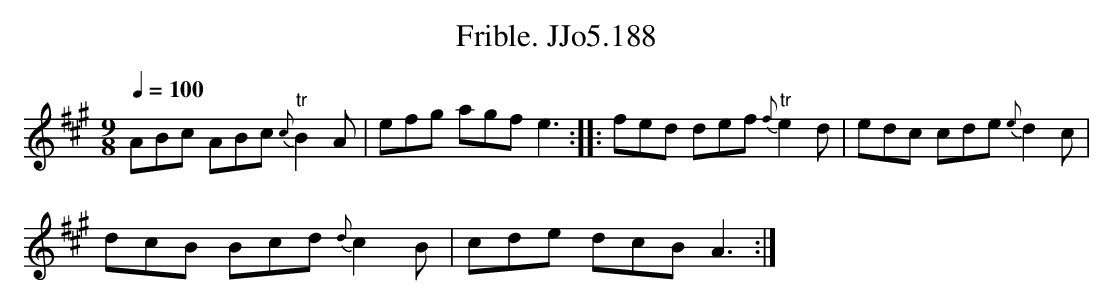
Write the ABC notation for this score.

X:1
T:Frible. JJo5.188
M:9/8
L:1/8
Q:1/4=100
K:A
ABc ABc {c}"tr"B2A|efg agf e3:||:fed def {f}"tr"e2d|edc cde{e}d2c|
dcB Bcd {d}c2B|cde dcBA3:|
